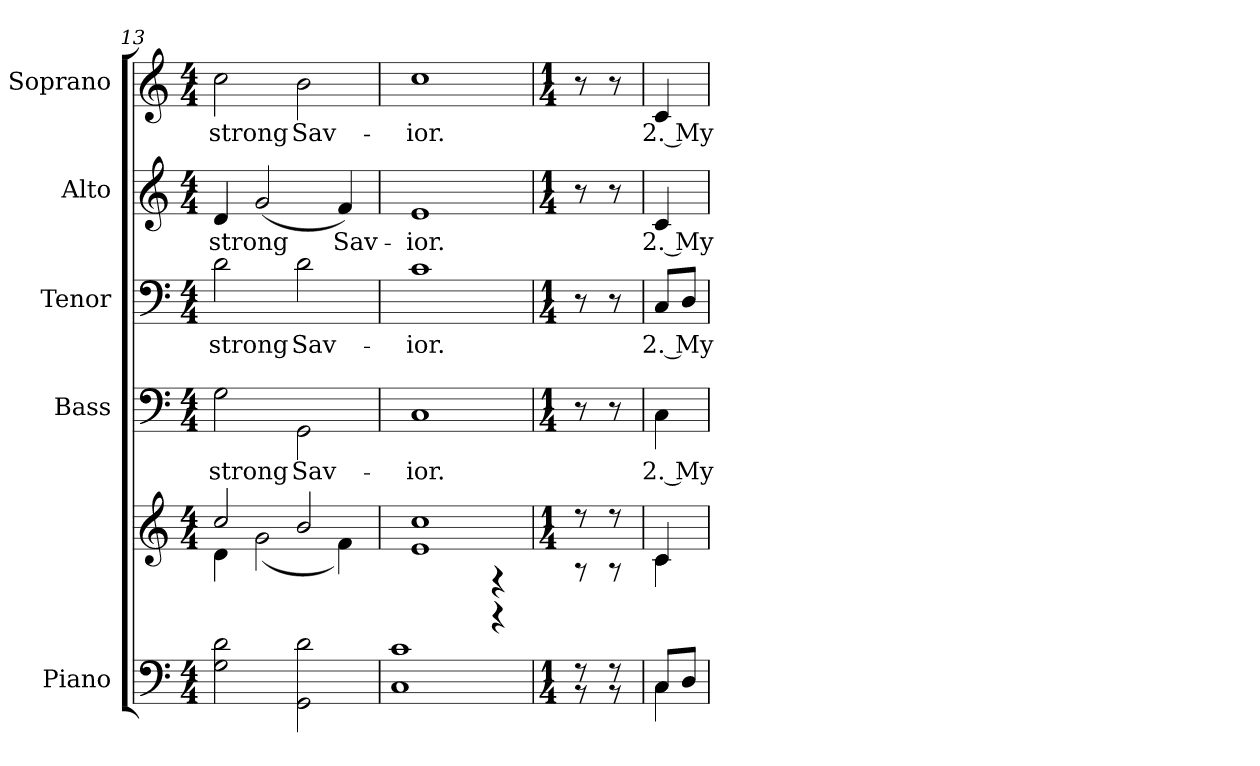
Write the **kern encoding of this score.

**kern	**kern	**kern	**text	**kern	**text	**kern	**text	**kern	**text
*part5	*part5	*part4	*part4	*part3	*part3	*part2	*part2	*part1	*part1
*staff6	*staff5	*staff4	*staff4	*staff3	*staff3	*staff2	*staff2	*staff1	*staff1
*I"Piano	*	*I"Bass	*	*I"Tenor	*	*I"Alto	*	*I"Soprano	*
*I'Pno.	*	*I'B.	*	*I'T.	*	*I'A.	*	*I'S.	*
!!LO:PB:g=z
*clefF4	*clefG2	*clefF4	*	*clefF4	*	*clefG2	*	*clefG2	*
*k[]	*k[]	*k[]	*	*k[]	*	*k[]	*	*k[]	*
*C:	*C:	*C:	*	*C:	*	*C:	*	*C:	*
*M4/4	*M4/4	*M4/4	*	*M4/4	*	*M4/4	*	*M4/4	*
=13	=13	=13	=13	=13	=13	=13	=13	=13	=13
*^	*^	*	*	*	*	*	*	*	*
!	!	!	!	!	!LO:LY:b:color=#000000	!	!	!	!	!	!
!	!	!	!	!	!	!	!LO:LY:b:color=#000000	!	!	!	!
!	!	!	!	!	!	!	!	!	!LO:LY:b:color=#000000	!	!
!	!	!	!	!	!	!	!	!	!	!	!LO:LY:b:color=#000000
2di/yy	2Gi\ 2di	2cci/	4di\	2Gi\	strong	2di\	strong	4di/	strong	2cci\	strong
.	.	.	(2gi\	.	.	.	.	(2gi/	.	.	.
!	!	!	!	!	!LO:LY:b:color=#000000	!	!	!	!	!	!
!	!	!	!	!	!	!	!LO:LY:b:color=#000000	!	!	!	!
!	!	!	!	!	!	!	!	!	!	!	!LO:LY:b:color=#000000
2di/yy	2GGi\ 2di	2bi/	.	2GGi\	Sav-	2di\	Sav-	.	.	2bi\	Sav-
!	!	!	!	!	!	!	!	!	!LO:LY:b:color=#000000	!	!
.	.	.	4fi\)	.	.	.	.	4fi/)	Sav-	.	.
=14	=14	=14	=14	=14	=14	=14	=14	=14	=14	=14	=14
!	!	!	!	!	!LO:LY:b:color=#000000	!	!	!	!	!	!
!	!	!	!	!	!	!	!LO:LY:b:color=#000000	!	!	!	!
!	!	!	!	!	!	!	!	!	!LO:LY:b:color=#000000	!	!
!	!	!	!	!	!	!	!	!	!	!	!LO:LY:b:color=#000000
2.ci/yy	1Ci 1ci	1ei 1cci	2.ei\yy	1Ci	-ior.	1ci	-ior.	1ei	-ior.	1cci	-ior.
4r	.	.	4r	.	.	.	.	.	.	.	.
!!LO:PB:g=z
=15	=15	=15	=15	=15	=15	=15	=15	=15	=15	=15	=15
*M1/4	*	*M1/4	*	*M1/4	*	*M1/4	*	*M1/4	*	*M1/4	*
8r	8r	8r	8r	8r	.	8r	.	8r	.	8r	.
8r	8r	8r	8r	8r	.	8r	.	8r	.	8r	.
=16	=16	=16	=16	=16	=16	=16	=16	=16	=16	=16	=16
!	!	!	!	!	!LO:LY:b:color=#000000	!	!	!	!	!	!
!	!	!	!	!	!	!	!LO:LY:b:color=#000000	!	!	!	!
!	!	!	!	!	!	!	!	!	!LO:LY:b:color=#000000	!	!
!	!	!	!	!	!	!	!	!	!	!	!LO:LY:b:color=#000000
8Ci/L	4Ci\	4ci/	4ci\	4Ci\	2. My	8Ci/L	2. My	4ci/	2. My	4ci/	2. My
8Di/J	.	.	.	.	.	8Di/J	.	.	.	.	.
*v	*v	*	*	*	*	*	*	*	*	*	*
*	*v	*v	*	*	*	*	*	*	*	*
=	=	=	=	=	=	=	=	=	=
*-	*-	*-	*-	*-	*-	*-	*-	*-	*-
